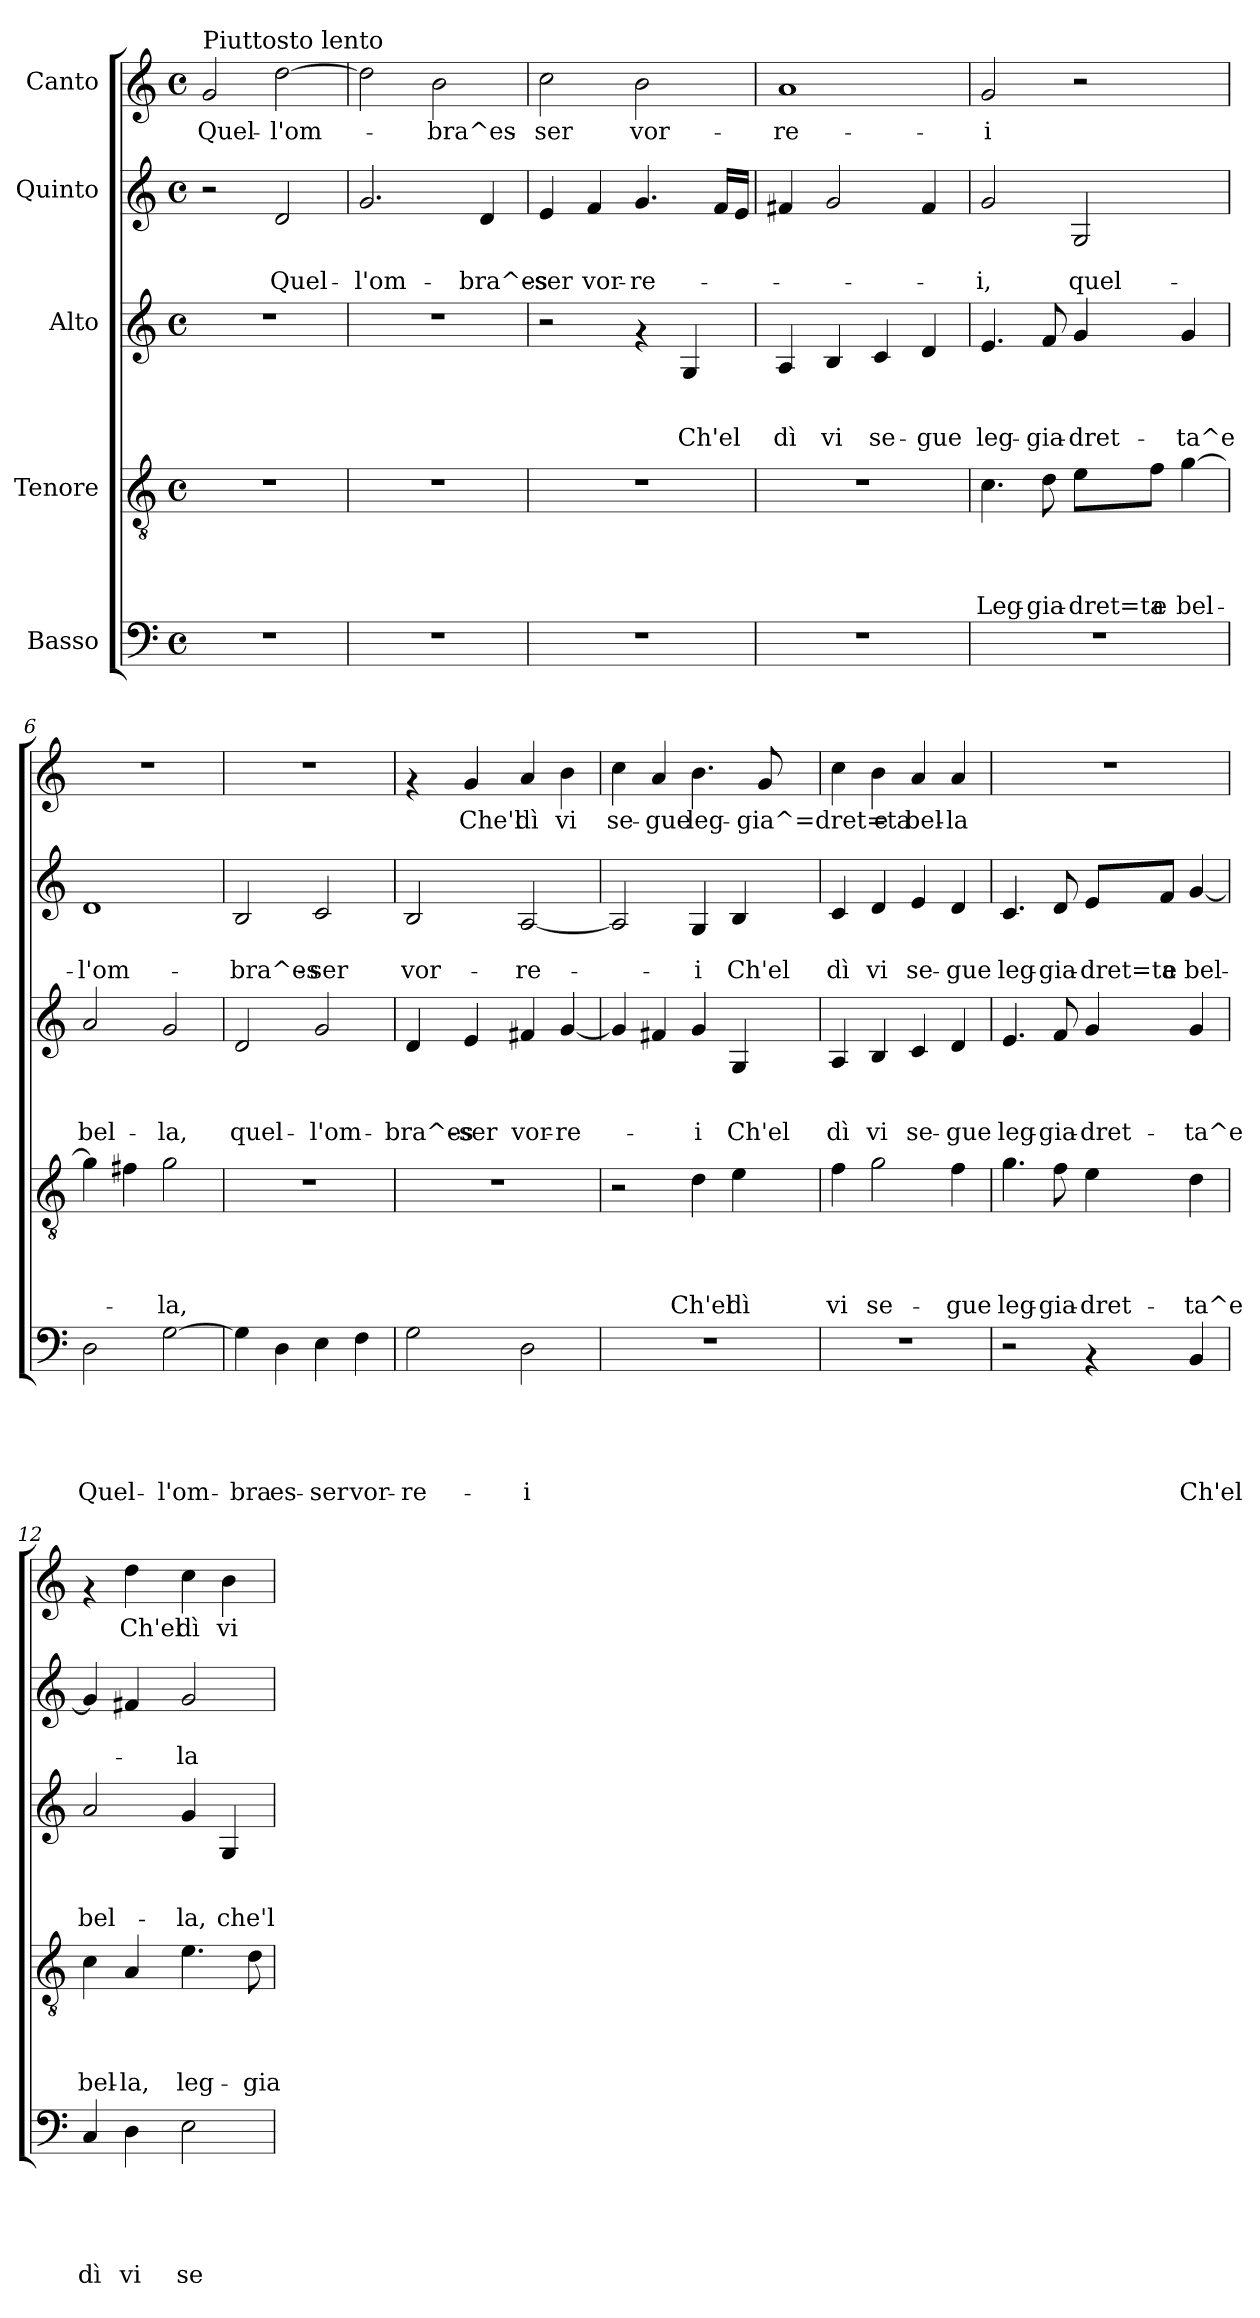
**kern	**text	**text	**text	**text	**text	**kern	**text	**text	**text	**text	**kern	**text	**text	**text	**kern	**text	**text	**kern	**text
*part5	*part5	*part5	*part5	*part5	*part5	*part4	*part4	*part4	*part4	*part4	*part3	*part3	*part3	*part3	*part2	*part2	*part2	*part1	*part1
*staff5	*staff5	*staff5	*staff5	*staff5	*staff5	*staff4	*staff4	*staff4	*staff4	*staff4	*staff3	*staff3	*staff3	*staff3	*staff2	*staff2	*staff2	*staff1	*staff1
*I"Basso	*	*	*	*	*	*I"Tenore	*	*	*	*	*I"Alto	*	*	*	*I"Quinto	*	*	*I"Canto	*
*clefF4	*	*	*	*	*	*clefGv2	*	*	*	*	*clefG2	*	*	*	*clefG2	*	*	*clefG2	*
*k[]	*	*	*	*	*	*k[]	*	*	*	*	*k[]	*	*	*	*k[]	*	*	*k[]	*
*C:	*	*	*	*	*	*C:	*	*	*	*	*C:	*	*	*	*C:	*	*	*C:	*
*M4/4	*	*	*	*	*	*M4/4	*	*	*	*	*M4/4	*	*	*	*M4/4	*	*	*M4/4	*
*met(c)	*	*	*	*	*	*met(c)	*	*	*	*	*met(c)	*	*	*	*met(c)	*	*	*met(c)	*
=1	=1	=1	=1	=1	=1	=1	=1	=1	=1	=1	=1	=1	=1	=1	=1	=1	=1	=1	=1
!	!	!	!	!	!	!	!	!	!	!	!	!	!	!	!	!	!	!LO:TX:a:t=Piuttosto lento	!
!	!	!	!	!	!	!	!	!	!	!	!	!	!	!	!	!	!	!	!LO:LY:b
1r	.	.	.	.	.	1r	.	.	.	.	1r	.	.	.	2r	.	.	2g/	Quel-
!	!	!	!	!	!	!	!	!	!	!	!	!	!	!	!	!	!LO:LY:b	!	!LO:LY:b
.	.	.	.	.	.	.	.	.	.	.	.	.	.	.	2d/	.	Quel-	[>2dd\	-l'om-
=2	=2	=2	=2	=2	=2	=2	=2	=2	=2	=2	=2	=2	=2	=2	=2	=2	=2	=2	=2
!	!	!	!	!	!	!	!	!	!	!	!	!	!	!	!	!	!LO:LY:b	!	!
1r	.	.	.	.	.	1r	.	.	.	.	1r	.	.	.	2.g/	.	-l'om-	2dd\]	.
!	!	!	!	!	!	!	!	!	!	!	!	!	!	!	!	!	!	!	!LO:LY:b
.	.	.	.	.	.	.	.	.	.	.	.	.	.	.	.	.	.	2b\	-bra^es-
!	!	!	!	!	!	!	!	!	!	!	!	!	!	!	!	!	!LO:LY:b	!	!
.	.	.	.	.	.	.	.	.	.	.	.	.	.	.	4d/	.	-bra^es-	.	.
=3	=3	=3	=3	=3	=3	=3	=3	=3	=3	=3	=3	=3	=3	=3	=3	=3	=3	=3	=3
!	!	!	!	!	!	!	!	!	!	!	!	!	!	!	!	!	!LO:LY:b	!	!LO:LY:b
1r	.	.	.	.	.	1r	.	.	.	.	2r	.	.	.	4e/	.	-ser	2cc\	-ser
!	!	!	!	!	!	!	!	!	!	!	!	!	!	!	!	!	!LO:LY:b	!	!
.	.	.	.	.	.	.	.	.	.	.	.	.	.	.	4f/	.	vor-	.	.
!	!	!	!	!	!	!	!	!	!	!	!	!	!	!	!	!	!LO:LY:b	!	!LO:LY:b
.	.	.	.	.	.	.	.	.	.	.	4rf	.	.	.	4.g/	.	-re-	2b\	vor-
!	!	!	!	!	!	!	!	!	!	!	!	!	!	!LO:LY:b	!	!	!	!	!
.	.	.	.	.	.	.	.	.	.	.	4G/	.	.	Ch'el	.	.	.	.	.
.	.	.	.	.	.	.	.	.	.	.	.	.	.	.	16f/LL	.	.	.	.
.	.	.	.	.	.	.	.	.	.	.	.	.	.	.	16e/JJ	.	.	.	.
=4	=4	=4	=4	=4	=4	=4	=4	=4	=4	=4	=4	=4	=4	=4	=4	=4	=4	=4	=4
!	!	!	!	!	!	!	!	!	!	!	!	!	!	!LO:LY:b	!	!	!	!	!LO:LY:b
1r	.	.	.	.	.	1r	.	.	.	.	4A/	.	.	dì	4f#X/	.	.	1a	-re-
!	!	!	!	!	!	!	!	!	!	!	!	!	!	!LO:LY:b	!	!	!	!	!
.	.	.	.	.	.	.	.	.	.	.	4B/	.	.	vi	2g/	.	.	.	.
!	!	!	!	!	!	!	!	!	!	!	!	!	!	!LO:LY:b	!	!	!	!	!
.	.	.	.	.	.	.	.	.	.	.	4c/	.	.	se-	.	.	.	.	.
!	!	!	!	!	!	!	!	!	!	!	!	!	!	!LO:LY:b	!	!	!	!	!
.	.	.	.	.	.	.	.	.	.	.	4d/	.	.	-gue	4f#/	.	.	.	.
=5	=5	=5	=5	=5	=5	=5	=5	=5	=5	=5	=5	=5	=5	=5	=5	=5	=5	=5	=5
!	!	!	!	!	!	!	!	!	!	!LO:LY:b	!	!	!	!LO:LY:b	!	!	!LO:LY:b	!	!LO:LY:b
1r	.	.	.	.	.	4.c\	.	.	.	Leg-	4.e/	.	.	leg-	2g/	.	-i,	2g/	-i
!	!	!	!	!	!	!	!	!	!	!LO:LY:b	!	!	!	!LO:LY:b	!	!	!	!	!
.	.	.	.	.	.	8d\	.	.	.	-gia-	8f/	.	.	-gia-	.	.	.	.	.
!	!	!	!	!	!	!	!	!	!	!LO:LY:b	!	!	!	!LO:LY:b	!	!	!LO:LY:b	!	!
.	.	.	.	.	.	8e\L	.	.	.	-dret=ta	4g/	.	.	-dret-	2G/	.	quel-	2r	.
!	!	!	!	!	!	!	!	!	!	!LO:LY:b	!	!	!	!	!	!	!	!	!
.	.	.	.	.	.	8f\J	.	.	.	e	.	.	.	.	.	.	.	.	.
!	!	!	!	!	!	!	!	!	!	!LO:LY:b	!	!	!	!LO:LY:b	!	!	!	!	!
.	.	.	.	.	.	[<4g\	.	.	.	bel-	4g/	.	.	-ta^e	.	.	.	.	.
!!LO:LB:g=z
=6	=6	=6	=6	=6	=6	=6	=6	=6	=6	=6	=6	=6	=6	=6	=6	=6	=6	=6	=6
!	!	!	!	!	!LO:LY:b	!	!	!	!	!	!	!	!	!LO:LY:b	!	!	!LO:LY:b	!	!
2D\	.	.	.	.	Quel-	4g\]	.	.	.	.	2a/	.	.	bel-	1d	.	-l'om-	1r	.
.	.	.	.	.	.	4f#X\	.	.	.	.	.	.	.	.	.	.	.	.	.
!	!	!	!	!	!LO:LY:b	!	!	!	!	!LO:LY:b	!	!	!	!LO:LY:b	!	!	!	!	!
[>2G\	.	.	.	.	-l'om-	2g\	.	.	.	-la,	2g/	.	.	-la,	.	.	.	.	.
=7	=7	=7	=7	=7	=7	=7	=7	=7	=7	=7	=7	=7	=7	=7	=7	=7	=7	=7	=7
!	!	!	!	!	!LO:LY:b	!	!	!	!	!	!	!	!	!LO:LY:b	!	!	!LO:LY:b	!	!
4G\]	.	.	.	.	-bra	1r	.	.	.	.	2d/	.	.	quel-	2B/	.	-bra^es-	1r	.
!	!	!	!	!	!LO:LY:b	!	!	!	!	!	!	!	!	!	!	!	!	!	!
4D\	.	.	.	.	es-	.	.	.	.	.	.	.	.	.	.	.	.	.	.
!	!	!	!	!	!LO:LY:b	!	!	!	!	!	!	!	!	!LO:LY:b	!	!	!LO:LY:b	!	!
4E\	.	.	.	.	-ser	.	.	.	.	.	2g/	.	.	-l'om-	2c/	.	-ser	.	.
!	!	!	!	!	!LO:LY:b	!	!	!	!	!	!	!	!	!	!	!	!	!	!
4F\	.	.	.	.	vor-	.	.	.	.	.	.	.	.	.	.	.	.	.	.
=8	=8	=8	=8	=8	=8	=8	=8	=8	=8	=8	=8	=8	=8	=8	=8	=8	=8	=8	=8
!	!	!	!	!	!LO:LY:b	!	!	!	!	!	!	!	!	!LO:LY:b	!	!	!LO:LY:b	!	!
2G\	.	.	.	.	-re-	1r	.	.	.	.	4d/	.	.	-bra^es-	2B/	.	vor-	4rf	.
!	!	!	!	!	!	!	!	!	!	!	!	!	!	!LO:LY:b	!	!	!	!	!LO:LY:b
.	.	.	.	.	.	.	.	.	.	.	4e/	.	.	-ser	.	.	.	4g/	Che'l
!	!	!	!	!	!LO:LY:b	!	!	!	!	!	!	!	!	!LO:LY:b	!	!	!LO:LY:b	!	!LO:LY:b
2D\	.	.	.	.	-i	.	.	.	.	.	4f#X/	.	.	vor-	[<2A/	.	-re-	4a/	dì
!	!	!	!	!	!	!	!	!	!	!	!	!	!	!LO:LY:b	!	!	!	!	!LO:LY:b
.	.	.	.	.	.	.	.	.	.	.	[<4g/	.	.	-re-	.	.	.	4b\	vi
=9	=9	=9	=9	=9	=9	=9	=9	=9	=9	=9	=9	=9	=9	=9	=9	=9	=9	=9	=9
!	!	!	!	!	!	!	!	!	!	!	!	!	!	!	!	!	!	!	!LO:LY:b
1r	.	.	.	.	.	2r	.	.	.	.	4g/]	.	.	.	2A/]	.	.	4cc\	se-
!	!	!	!	!	!	!	!	!	!	!	!	!	!	!	!	!	!	!	!LO:LY:b
.	.	.	.	.	.	.	.	.	.	.	4f#X/	.	.	.	.	.	.	4a/	-gue
!	!	!	!	!	!	!	!	!	!	!LO:LY:b	!	!	!	!LO:LY:b	!	!	!LO:LY:b	!	!LO:LY:b
.	.	.	.	.	.	4d\	.	.	.	Ch'el	4g/	.	.	-i	4G/	.	-i	4.b\	leg-
!	!	!	!	!	!	!	!	!	!	!LO:LY:b	!	!	!	!LO:LY:b	!	!	!LO:LY:b	!	!
.	.	.	.	.	.	4e\	.	.	.	dì	4G/	.	.	Ch'el	4B/	.	Ch'el	.	.
!	!	!	!	!	!	!	!	!	!	!	!	!	!	!	!	!	!	!	!LO:LY:b
.	.	.	.	.	.	.	.	.	.	.	.	.	.	.	.	.	.	8g/	-gia^=dret=ta
=10	=10	=10	=10	=10	=10	=10	=10	=10	=10	=10	=10	=10	=10	=10	=10	=10	=10	=10	=10
!	!	!	!	!	!	!	!	!	!	!LO:LY:b	!	!	!	!LO:LY:b	!	!	!LO:LY:b	!	!
1r	.	.	.	.	.	4f\	.	.	.	vi	4A/	.	.	dì	4c/	.	dì	4cc\	.
!	!	!	!	!	!	!	!	!	!	!LO:LY:b	!	!	!	!LO:LY:b	!	!	!LO:LY:b	!	!LO:LY:b
.	.	.	.	.	.	2g\	.	.	.	se-	4B/	.	.	vi	4d/	.	vi	4b\	e
!	!	!	!	!	!	!	!	!	!	!	!	!	!	!LO:LY:b	!	!	!LO:LY:b	!	!LO:LY:b
.	.	.	.	.	.	.	.	.	.	.	4c/	.	.	se-	4e/	.	se-	4a/	bel-
!	!	!	!	!	!	!	!	!	!	!LO:LY:b	!	!	!	!LO:LY:b	!	!	!LO:LY:b	!	!LO:LY:b
.	.	.	.	.	.	4f\	.	.	.	-gue	4d/	.	.	-gue	4d/	.	-gue	4a/	-la
=11	=11	=11	=11	=11	=11	=11	=11	=11	=11	=11	=11	=11	=11	=11	=11	=11	=11	=11	=11
!	!	!	!	!	!	!	!	!	!	!LO:LY:b	!	!	!	!LO:LY:b	!	!	!LO:LY:b	!	!
2r	.	.	.	.	.	4.g\	.	.	.	leg-	4.e/	.	.	leg-	4.c/	.	leg-	1r	.
!	!	!	!	!	!	!	!	!	!	!LO:LY:b	!	!	!	!LO:LY:b	!	!	!LO:LY:b	!	!
.	.	.	.	.	.	8f\	.	.	.	-gia-	8f/	.	.	-gia-	8d/	.	-gia-	.	.
!	!	!	!	!	!	!	!	!	!	!LO:LY:b	!	!	!	!LO:LY:b	!	!	!LO:LY:b	!	!
4rAA	.	.	.	.	.	4e\	.	.	.	-dret-	4g/	.	.	-dret-	8e/L	.	-dret=ta	.	.
!	!	!	!	!	!	!	!	!	!	!	!	!	!	!	!	!	!LO:LY:b	!	!
.	.	.	.	.	.	.	.	.	.	.	.	.	.	.	8f/J	.	e	.	.
!	!	!	!	!	!LO:LY:b	!	!	!	!	!LO:LY:b	!	!	!	!LO:LY:b	!	!	!LO:LY:b	!	!
4BB/	.	.	.	.	Ch'el	4d\	.	.	.	-ta^e	4g/	.	.	-ta^e	[<4g/	.	bel-	.	.
!!LO:PB:g=z
=12	=12	=12	=12	=12	=12	=12	=12	=12	=12	=12	=12	=12	=12	=12	=12	=12	=12	=12	=12
!	!	!	!	!	!LO:LY:b	!	!	!	!	!LO:LY:b	!	!	!	!LO:LY:b	!	!	!	!	!
4C/	.	.	.	.	dì	4c\	.	.	.	bel-	2a/	.	.	bel-	4g/]	.	.	4rf	.
!	!	!	!	!	!LO:LY:b	!	!	!	!	!LO:LY:b	!	!	!	!	!	!	!	!	!LO:LY:b
4D\	.	.	.	.	vi	4A/	.	.	.	-la,	.	.	.	.	4f#X/	.	.	4dd\	Ch'el
!	!	!	!	!	!LO:LY:b	!	!	!	!	!LO:LY:b	!	!	!	!LO:LY:b	!	!	!LO:LY:b	!	!LO:LY:b
2E\	.	.	.	.	se-	4.e\	.	.	.	leg-	4g/	.	.	-la,	2g/	.	-la	4cc\	dì
!	!	!	!	!	!	!	!	!	!	!	!	!	!	!LO:LY:b	!	!	!	!	!LO:LY:b
.	.	.	.	.	.	.	.	.	.	.	4G/	.	.	che'l	.	.	.	4b\	vi
!	!	!	!	!	!	!	!	!	!	!LO:LY:b	!	!	!	!	!	!	!	!	!
.	.	.	.	.	.	8d\	.	.	.	-gia	.	.	.	.	.	.	.	.	.
=	=	=	=	=	=	=	=	=	=	=	=	=	=	=	=	=	=	=	=
*-	*-	*-	*-	*-	*-	*-	*-	*-	*-	*-	*-	*-	*-	*-	*-	*-	*-	*-	*-
